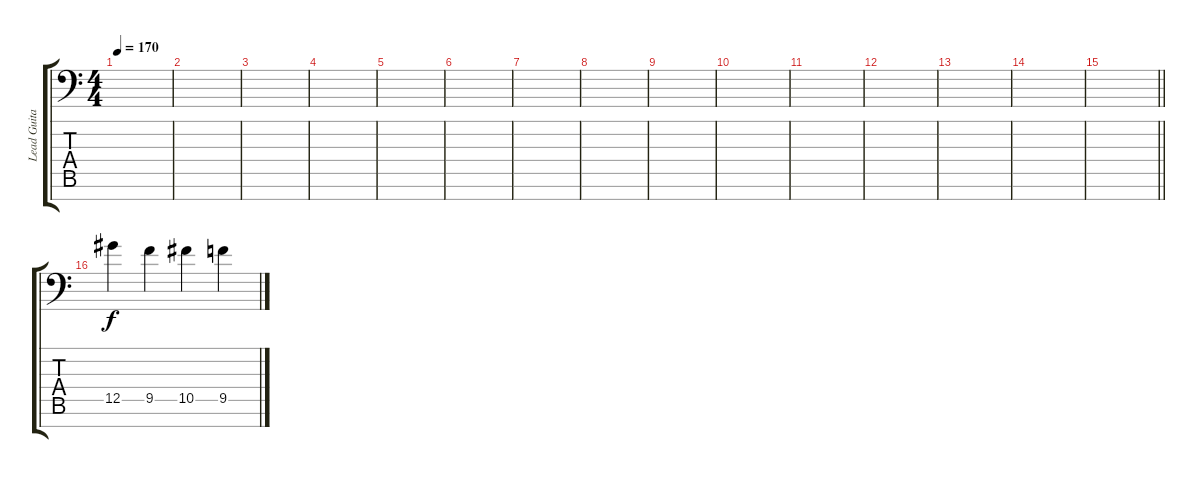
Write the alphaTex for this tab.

\track ("Lead Guitar #3" "Lead Guita") {instrument distortionguitar}
\staff {score tabs}
\tuning (Eb4 Bb3 Gb3 Db3 Ab2 Eb2 Ab1) {hide}
\ts (4 4)
\tempo 170
\clef f4
\ks c
|
|
|
|
|
|
|
|
|
|
|
|
|
|
\barLineRight lightlight
|
\section ("" "")
12.5.4 9.5.4 10.5.4 9.5.4
